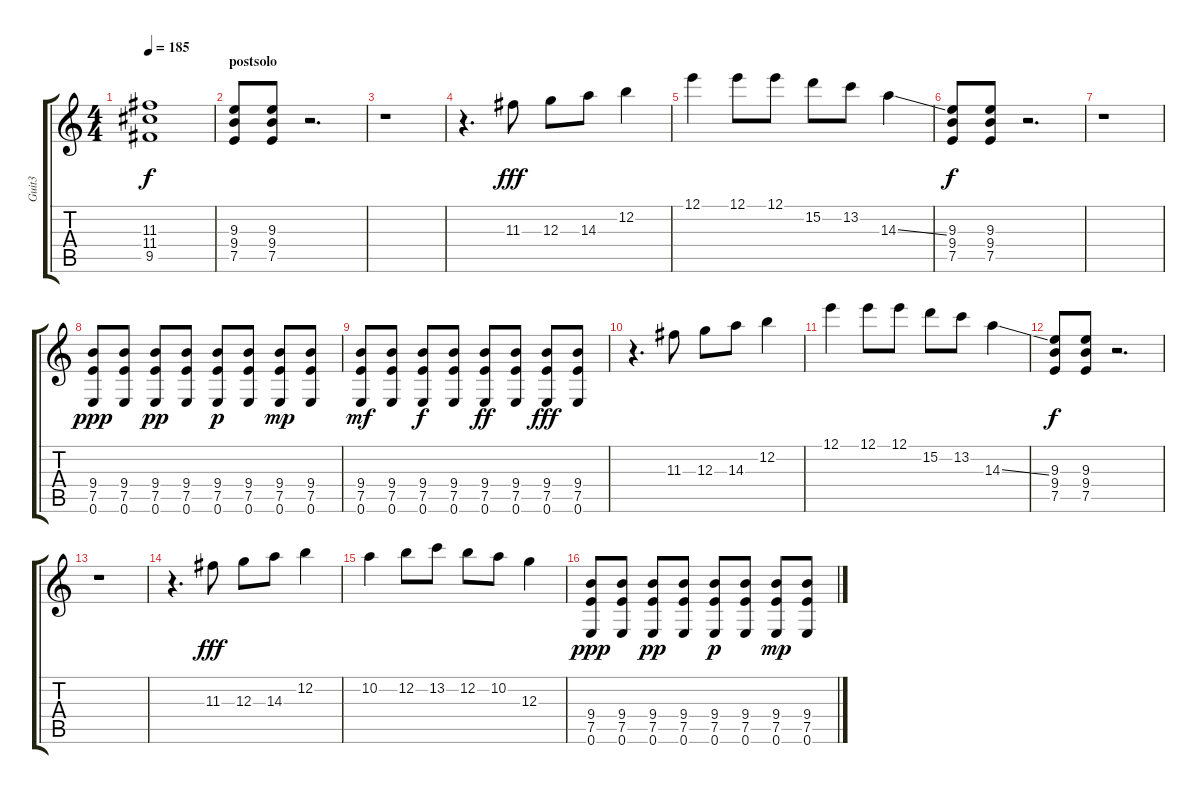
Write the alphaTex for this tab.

\track ("Guit3" "Guit3") {instrument acousticguitarnylon}
\staff {score tabs}
\tuning (E4 B3 G3 D3 A2 E2) {hide}
\ts (4 4)
\tempo 185
\clef g2
\ks c
(11.3{t} 11.4{t} 9.5{t}).1{dy f} |
\section ("" "postsolo")
(9.3 9.4 7.5).8{volume 11 instrument overdrivenguitar} (9.3 9.4 7.5).8 r.2{d} |
r.1 |
r.4{d} 11.3.8{dy fff} 12.3.8 14.3.8 12.2.4 |
12.1.4 12.1.8 12.1.8 15.2.8 13.2.8 14.3{ss}.4 |
(9.3 9.4 7.5).8{dy f volume 11 instrument overdrivenguitar} (9.3 9.4 7.5).8 r.2{d} |
r.1 |
(9.4 7.5 0.6).8{dy ppp} (9.4 7.5 0.6).8 (9.4 7.5 0.6).8{dy pp} (9.4 7.5 0.6).8 (9.4 7.5 0.6).8{dy p} (9.4 7.5 0.6).8 (9.4 7.5 0.6).8{dy mp} (9.4 7.5 0.6).8 |
(9.4 7.5 0.6).8{dy mf} (9.4 7.5 0.6).8 (9.4 7.5 0.6).8{dy f} (9.4 7.5 0.6).8 (9.4 7.5 0.6).8{dy ff} (9.4 7.5 0.6).8 (9.4 7.5 0.6).8{dy fff} (9.4 7.5 0.6).8 |
r.4{d} 11.3.8 12.3.8 14.3.8 12.2.4 |
12.1.4 12.1.8 12.1.8 15.2.8 13.2.8 14.3{ss}.4 |
(9.3 9.4 7.5).8{dy f} (9.3 9.4 7.5).8 r.2{d} |
r.1 |
r.4{d} 11.3.8{dy fff} 12.3.8 14.3.8 12.2.4 |
10.2.4 12.2.8 13.2.8 12.2.8 10.2.8 12.3.4 |
(9.4 7.5 0.6).8{dy ppp} (9.4 7.5 0.6).8 (9.4 7.5 0.6).8{dy pp} (9.4 7.5 0.6).8 (9.4 7.5 0.6).8{dy p} (9.4 7.5 0.6).8 (9.4 7.5 0.6).8{dy mp} (9.4 7.5 0.6).8
